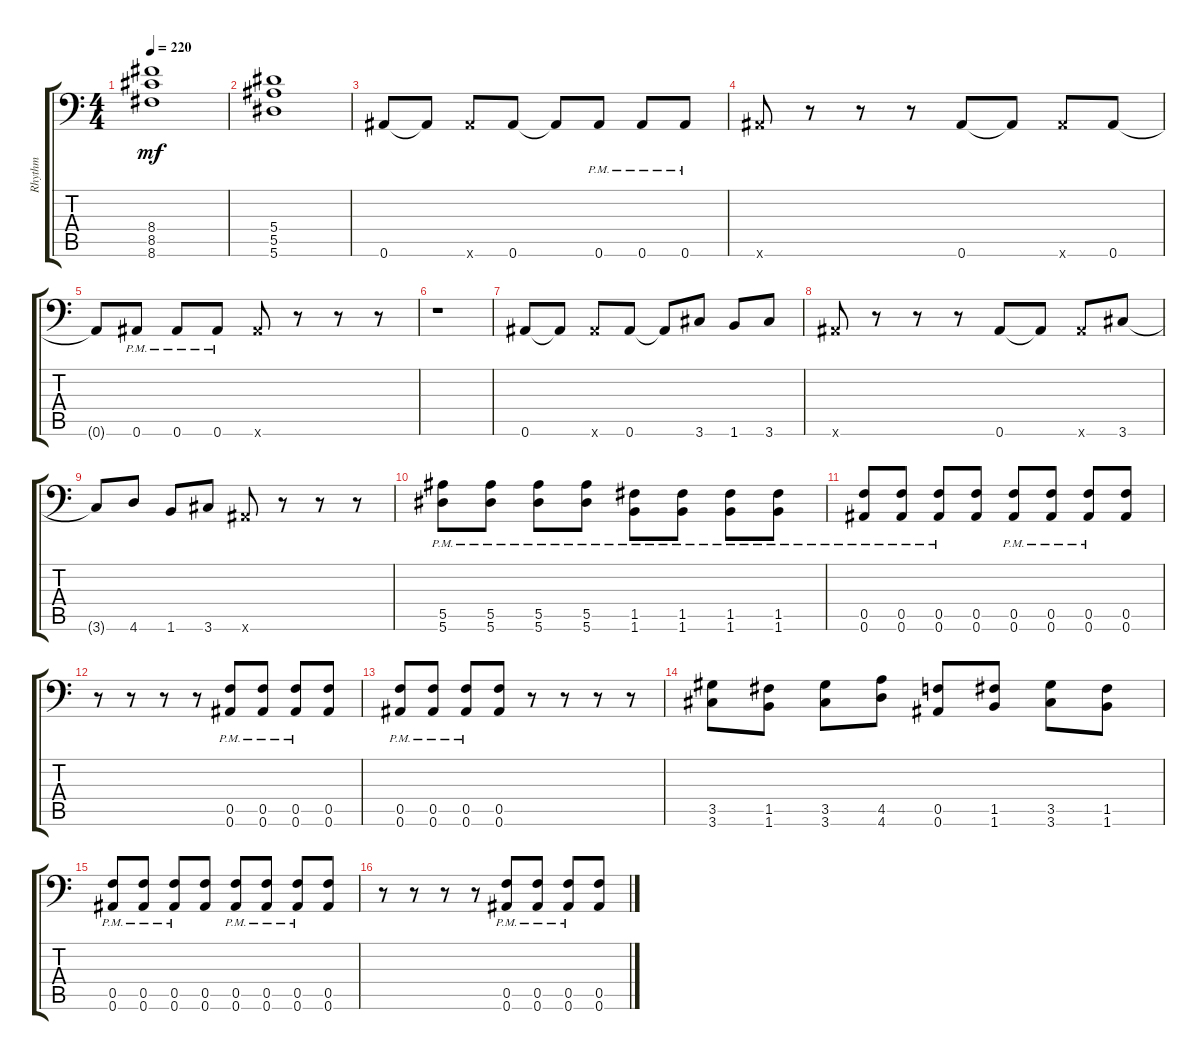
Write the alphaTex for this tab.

\track ("Rhythm" "Rhythm") {instrument distortionguitar}
\staff {score tabs}
\tuning (C4 G3 Eb3 Bb2 F2 Bb1) {hide}
\ts (4 4)
\tempo 220
\clef f4
\ks c
(8.4 8.5 8.6).1{dy mf} |
(5.4 5.5 5.6).1 |
0.6.8 0.6{t}.8 0.6{x}.8 0.6.8 0.6{t}.8 0.6{pm}.8 0.6{pm}.8 0.6{pm}.8 |
0.6{x}.8 r.8 r.8 r.8 0.6.8 0.6{t}.8 0.6{x}.8 0.6.8 |
0.6{t}.8 0.6{pm}.8 0.6{pm}.8 0.6{pm}.8 0.6{x}.8 r.8 r.8 r.8 |
r.1 |
0.6.8 0.6{t}.8 0.6{x}.8 0.6.8 0.6{t}.8 3.6.8 1.6.8 3.6.8 |
0.6{x}.8 r.8 r.8 r.8 0.6.8 0.6{t}.8 0.6{x}.8 3.6.8 |
3.6{t}.8 4.6.8 1.6.8 3.6.8 0.6{x}.8 r.8 r.8 r.8 |
(5.5{pm} 5.6{pm}).8 (5.5{pm} 5.6{pm}).8 (5.5{pm} 5.6{pm}).8 (5.5{pm} 5.6{pm}).8 (1.5{pm} 1.6{pm}).8 (1.5{pm} 1.6{pm}).8 (1.5{pm} 1.6{pm}).8 (1.5{pm} 1.6{pm}).8 |
(0.5{pm} 0.6{pm}).8 (0.5{pm} 0.6{pm}).8 (0.5{pm} 0.6{pm}).8 (0.5 0.6).8 (0.5{pm} 0.6{pm}).8 (0.5{pm} 0.6{pm}).8 (0.5{pm} 0.6{pm}).8 (0.5 0.6).8 |
r.8 r.8 r.8 r.8 (0.5{pm} 0.6{pm}).8 (0.5{pm} 0.6{pm}).8 (0.5{pm} 0.6{pm}).8 (0.5 0.6).8 |
(0.5{pm} 0.6{pm}).8 (0.5{pm} 0.6{pm}).8 (0.5{pm} 0.6{pm}).8 (0.5 0.6).8 r.8 r.8 r.8 r.8 |
(3.5 3.6).8 (1.5 1.6).8 (3.5 3.6).8 (4.5 4.6).8 (0.5 0.6).8 (1.5 1.6).8 (3.5 3.6).8 (1.5 1.6).8 |
(0.5{pm} 0.6{pm}).8 (0.5{pm} 0.6{pm}).8 (0.5{pm} 0.6{pm}).8 (0.5 0.6).8 (0.5{pm} 0.6{pm}).8 (0.5{pm} 0.6{pm}).8 (0.5{pm} 0.6{pm}).8 (0.5 0.6).8 |
r.8 r.8 r.8 r.8 (0.5{pm} 0.6{pm}).8 (0.5{pm} 0.6{pm}).8 (0.5{pm} 0.6{pm}).8 (0.5 0.6).8
